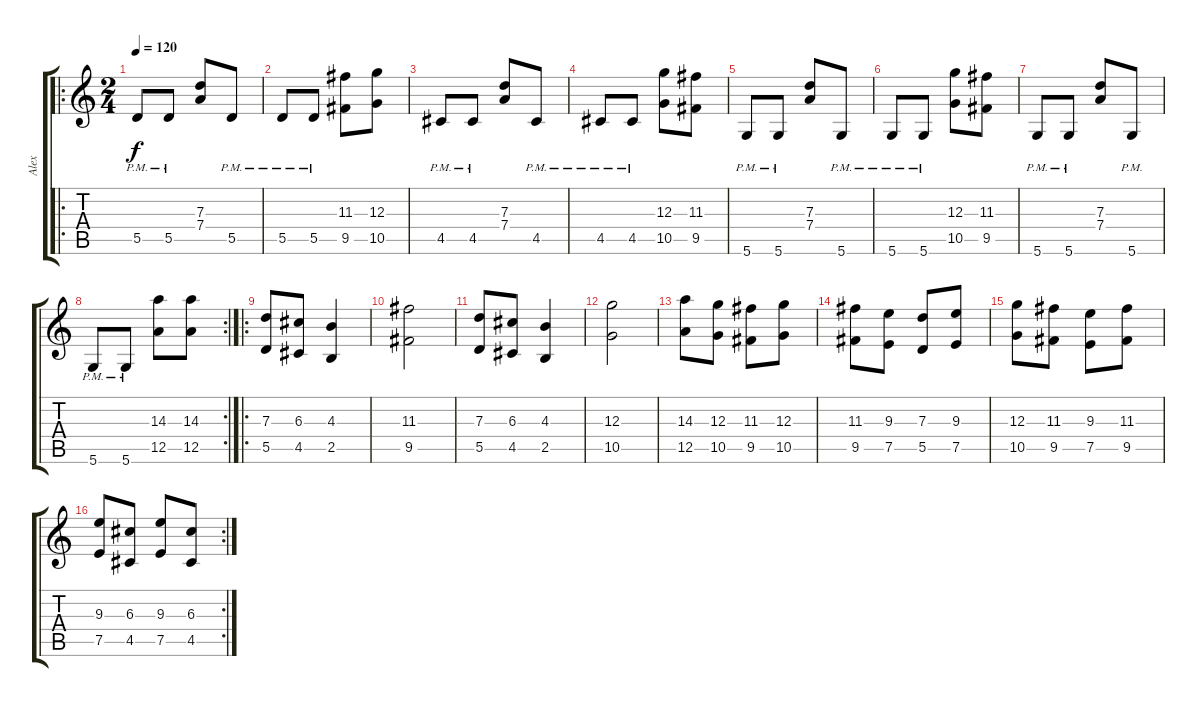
\track ("Alex" "Alex") {instrument distortionguitar}
\staff {score tabs}
\tuning (E4 B3 G3 D3 A2 D2) {hide}
\ro
\ts (2 4)
\tempo 120
\clef g2
\ks c
5.5{pm}.8{dy f} 5.5{pm}.8 (7.3 7.4).8 5.5{pm}.8 |
5.5{pm}.8 5.5{pm}.8 (11.3 9.5).8 (12.3 10.5).8 |
4.5{pm}.8 4.5{pm}.8 (7.3 7.4).8 4.5{pm}.8 |
4.5{pm}.8 4.5{pm}.8 (12.3 10.5).8 (11.3 9.5).8 |
5.6{pm}.8 5.6{pm}.8 (7.3 7.4).8 5.6{pm}.8 |
5.6{pm}.8 5.6{pm}.8 (12.3 10.5).8 (11.3 9.5).8 |
5.6{pm}.8 5.6{pm}.8 (7.3 7.4).8 5.6{pm}.8 |
\rc 2
5.6{pm}.8 5.6{pm}.8 (14.3 12.5).8 (14.3 12.5).8 |
\ro
(7.3 5.5).8 (6.3 4.5).8 (4.3 2.5).4 |
(11.3 9.5).2 |
(7.3 5.5).8 (6.3 4.5).8 (4.3 2.5).4 |
(12.3 10.5).2 |
(14.3 12.5).8 (12.3 10.5).8 (11.3 9.5).8 (12.3 10.5).8 |
(11.3 9.5).8 (9.3 7.5).8 (7.3 5.5).8 (9.3 7.5).8 |
(12.3 10.5).8 (11.3 9.5).8 (9.3 7.5).8 (11.3 9.5).8 |
\rc 2
(9.3 7.5).8 (6.3 4.5).8 (9.3 7.5).8 (6.3 4.5).8
